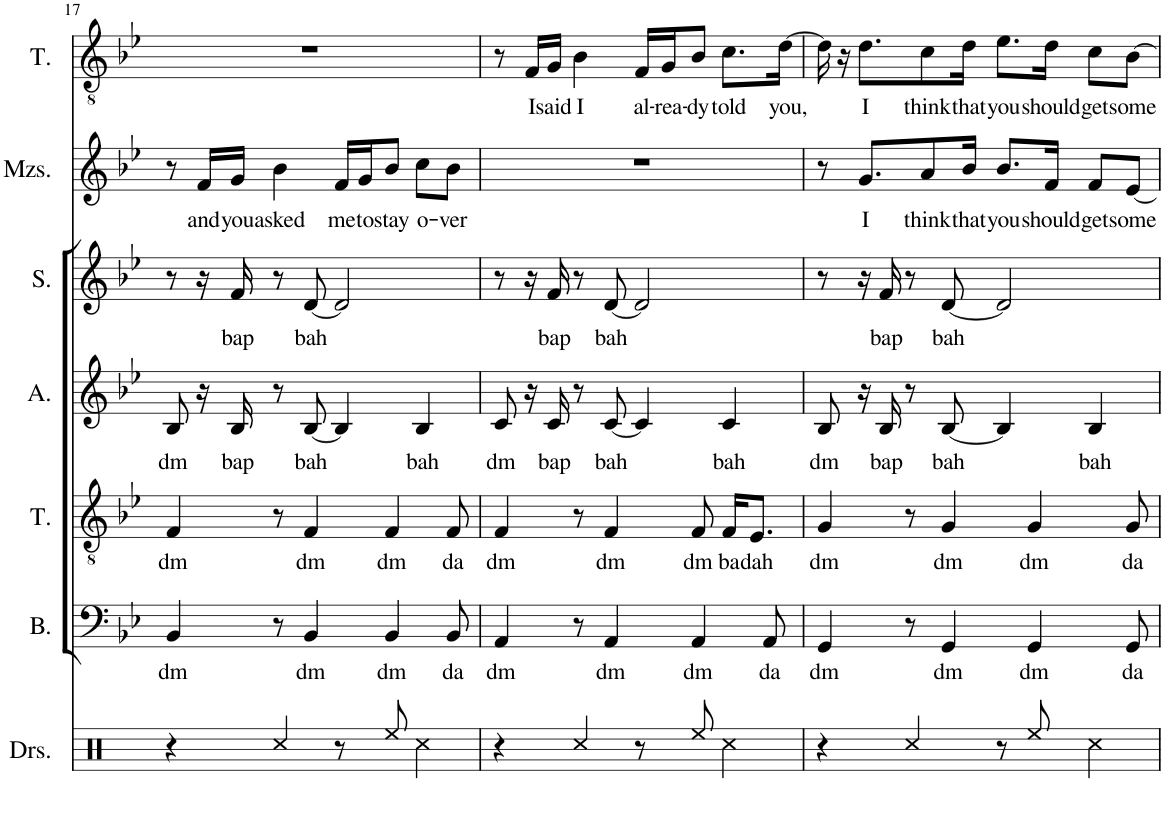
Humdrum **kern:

**kern	**kern	**text	**kern	**text	**kern	**text	**kern	**text	**kern	**text	**kern	**text
*part7	*part6	*part6	*part5	*part5	*part4	*part4	*part3	*part3	*part2	*part2	*part1	*part1
*staff7	*staff6	*staff6	*staff5	*staff5	*staff4	*staff4	*staff3	*staff3	*staff2	*staff2	*staff1	*staff1
*I"Drumset	*I"Bass	*	*I"Tenor	*	*I"Alto	*	*I"Soprano	*	*I"Mezzo-soprano	*	*I"Tenor	*
*I'Drs.	*I'B.	*	*I'T.	*	*I'A.	*	*I'S.	*	*I'Mzs.	*	*I'T.	*
!!LO:PB:g=z
*clefX	*clefF4	*	*clefGv2	*	*clefG2	*	*clefG2	*	*clefG2	*	*clefGv2	*
*k[]	*k[b-e-]	*	*k[b-e-]	*	*k[b-e-]	*	*k[b-e-]	*	*k[b-e-]	*	*k[b-e-]	*
*M4/4	*M4/4	*	*M4/4	*	*M4/4	*	*M4/4	*	*M4/4	*	*M4/4	*
=17	=17	=17	=17	=17	=17	=17	=17	=17	=17	=17	=17	=17
!	!	!LO:LY:b	!	!LO:LY:b	!	!LO:LY:b	!	!	!	!	!	!
4r	4BB-/	dm	4F/	dm	8B-/	dm	8r	.	8r	.	1r	.
!	!	!	!	!	!	!	!	!	!	!LO:LY:b	!	!
.	.	.	.	.	16r	.	16r	.	16f/LL	and	.	.
!	!	!	!	!	!	!LO:LY:b	!	!LO:LY:b	!	!LO:LY:b	!	!
.	.	.	.	.	16B-/	bap	16f/	bap	16g/JJ	you	.	.
!	!	!	!	!	!	!	!	!	!	!LO:LY:b	!	!
4Rcc/	8r	.	8r	.	8r	.	8r	.	4b-\	asked	.	.
!	!	!LO:LY:b	!	!LO:LY:b	!	!LO:LY:b	!	!LO:LY:b	!	!	!	!
.	4BB-/	dm	4F/	dm	[8B-/	bah	[8d/	bah	.	.	.	.
!	!	!	!	!	!	!	!	!	!	!LO:LY:b	!	!
8r	.	.	.	.	4B-/]	.	2d/]	.	16f/LL	me	.	.
!	!	!	!	!	!	!	!	!	!	!LO:LY:b	!	!
.	.	.	.	.	.	.	.	.	16g/J	to	.	.
!	!	!LO:LY:b	!	!LO:LY:b	!	!	!	!	!	!LO:LY:b	!	!
8Ree/	4BB-/	dm	4F/	dm	.	.	.	.	8b-/J	stay	.	.
!	!	!	!	!	!	!LO:LY:b	!	!	!	!LO:LY:b	!	!
4Rcc\	.	.	.	.	4B-/	bah	.	.	8cc\L	o-	.	.
!	!	!LO:LY:b	!	!LO:LY:b	!	!	!	!	!	!LO:LY:b	!	!
.	8BB-/	da	8F/	da	.	.	.	.	8b-\J	-ver	.	.
=18	=18	=18	=18	=18	=18	=18	=18	=18	=18	=18	=18	=18
!	!	!LO:LY:b	!	!LO:LY:b	!	!LO:LY:b	!	!	!	!	!	!
4r	4AA/	dm	4F/	dm	8c/	dm	8r	.	1r	.	8r	.
!	!	!	!	!	!	!	!	!	!	!	!	!LO:LY:b
.	.	.	.	.	16r	.	16r	.	.	.	16F/LL	I
!	!	!	!	!	!	!LO:LY:b	!	!LO:LY:b	!	!	!	!LO:LY:b
.	.	.	.	.	16c/	bap	16f/	bap	.	.	16G/JJ	said
!	!	!	!	!	!	!	!	!	!	!	!	!LO:LY:b
4Rcc/	8r	.	8r	.	8r	.	8r	.	.	.	4B-\	I
!	!	!LO:LY:b	!	!LO:LY:b	!	!LO:LY:b	!	!LO:LY:b	!	!	!	!
.	4AA/	dm	4F/	dm	[8c/	bah	[8d/	bah	.	.	.	.
!	!	!	!	!	!	!	!	!	!	!	!	!LO:LY:b
8r	.	.	.	.	4c/]	.	2d/]	.	.	.	16F/LL	al-
!	!	!	!	!	!	!	!	!	!	!	!	!LO:LY:b
.	.	.	.	.	.	.	.	.	.	.	16G/J	-rea-
!	!	!LO:LY:b	!	!LO:LY:b	!	!	!	!	!	!	!	!LO:LY:b
8Ree/	4AA/	dm	8F/	dm	.	.	.	.	.	.	8B-/J	-dy
!	!	!	!	!LO:LY:b	!	!LO:LY:b	!	!	!	!	!	!LO:LY:b
4Rcc\	.	.	16F/KL	ba	4c/	bah	.	.	.	.	8.c\L	told
!	!	!	!	!LO:LY:b	!	!	!	!	!	!	!	!
.	.	.	8.E-/J	dah	.	.	.	.	.	.	.	.
!	!	!LO:LY:b	!	!	!	!	!	!	!	!	!	!
.	8AA/	da	.	.	.	.	.	.	.	.	.	.
!	!	!	!	!	!	!	!	!	!	!	!	!LO:LY:b
.	.	.	.	.	.	.	.	.	.	.	[16d\Jk	you,
=19	=19	=19	=19	=19	=19	=19	=19	=19	=19	=19	=19	=19
!	!	!LO:LY:b	!	!LO:LY:b	!	!LO:LY:b	!	!	!	!	!	!
4r	4GG/	dm	4G/	dm	8B-/	dm	8r	.	8r	.	16d\]	.
.	.	.	.	.	.	.	.	.	.	.	16r	.
!	!	!	!	!	!	!	!	!	!	!LO:LY:b	!	!LO:LY:b
.	.	.	.	.	16r	.	16r	.	8.g/L	I	8.d\L	I
!	!	!	!	!	!	!LO:LY:b	!	!LO:LY:b	!	!	!	!
.	.	.	.	.	16B-/	bap	16f/	bap	.	.	.	.
4Rcc/	8r	.	8r	.	8r	.	8r	.	.	.	.	.
!	!	!	!	!	!	!	!	!	!	!LO:LY:b	!	!LO:LY:b
.	.	.	.	.	.	.	.	.	8a/	think	8c\	think
!	!	!LO:LY:b	!	!LO:LY:b	!	!LO:LY:b	!	!LO:LY:b	!	!	!	!
.	4GG/	dm	4G/	dm	[8B-/	bah	[8d/	bah	.	.	.	.
!	!	!	!	!	!	!	!	!	!	!LO:LY:b	!	!LO:LY:b
.	.	.	.	.	.	.	.	.	16b-/Jk	that	16d\Jk	that
!	!	!	!	!	!	!	!	!	!	!LO:LY:b	!	!LO:LY:b
8r	.	.	.	.	4B-/]	.	2d/]	.	8.b-/L	you	8.e-\L	you
!	!	!LO:LY:b	!	!LO:LY:b	!	!	!	!	!	!	!	!
8Ree/	4GG/	dm	4G/	dm	.	.	.	.	.	.	.	.
!	!	!	!	!	!	!	!	!	!	!LO:LY:b	!	!LO:LY:b
.	.	.	.	.	.	.	.	.	16f/Jk	should	16d\Jk	should
!	!	!	!	!	!	!LO:LY:b	!	!	!	!LO:LY:b	!	!LO:LY:b
4Rcc\	.	.	.	.	4B-/	bah	.	.	8f/L	get	8c\L	get
!	!	!LO:LY:b	!	!LO:LY:b	!	!	!	!	!	!LO:LY:b	!	!LO:LY:b
.	8GG/	da	8G/	da	.	.	.	.	[8e-/J	some	[8B-\J	some
=	=	=	=	=	=	=	=	=	=	=	=	=
*-	*-	*-	*-	*-	*-	*-	*-	*-	*-	*-	*-	*-
